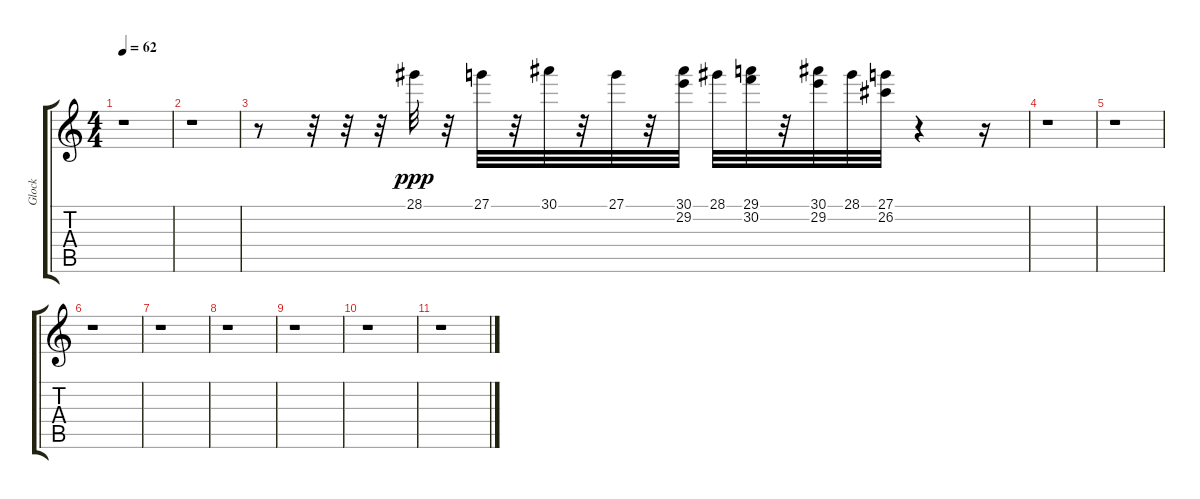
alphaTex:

\track ("Glock" "Glock") {instrument glockenspiel}
\staff {score tabs}
\tuning (E4 B3 G3 D3 A2 E2) {hide}
\ts (4 4)
\tempo 62
\clef g2
\ks c
r.1{dy ppp} |
r.1 |
r.8 r.32{balance 8} r.32 r.32 28.1.32 r.32 27.1.32 r.32 30.1.32 r.32{balance 8} 27.1.32{balance 10} r.32{balance 13} (30.1 29.2).32{balance 15} 28.1.32{balance 12} (29.1 30.2).32{balance 9} r.32{balance 4} (30.1 29.2).32{balance 2} 28.1.32{balance 2} (27.1 26.2).32{balance 5} r.4 r.16 |
r.1 |
r.1 |
r.1 |
r.1 |
r.1 |
r.1 |
r.1 |
r.1
